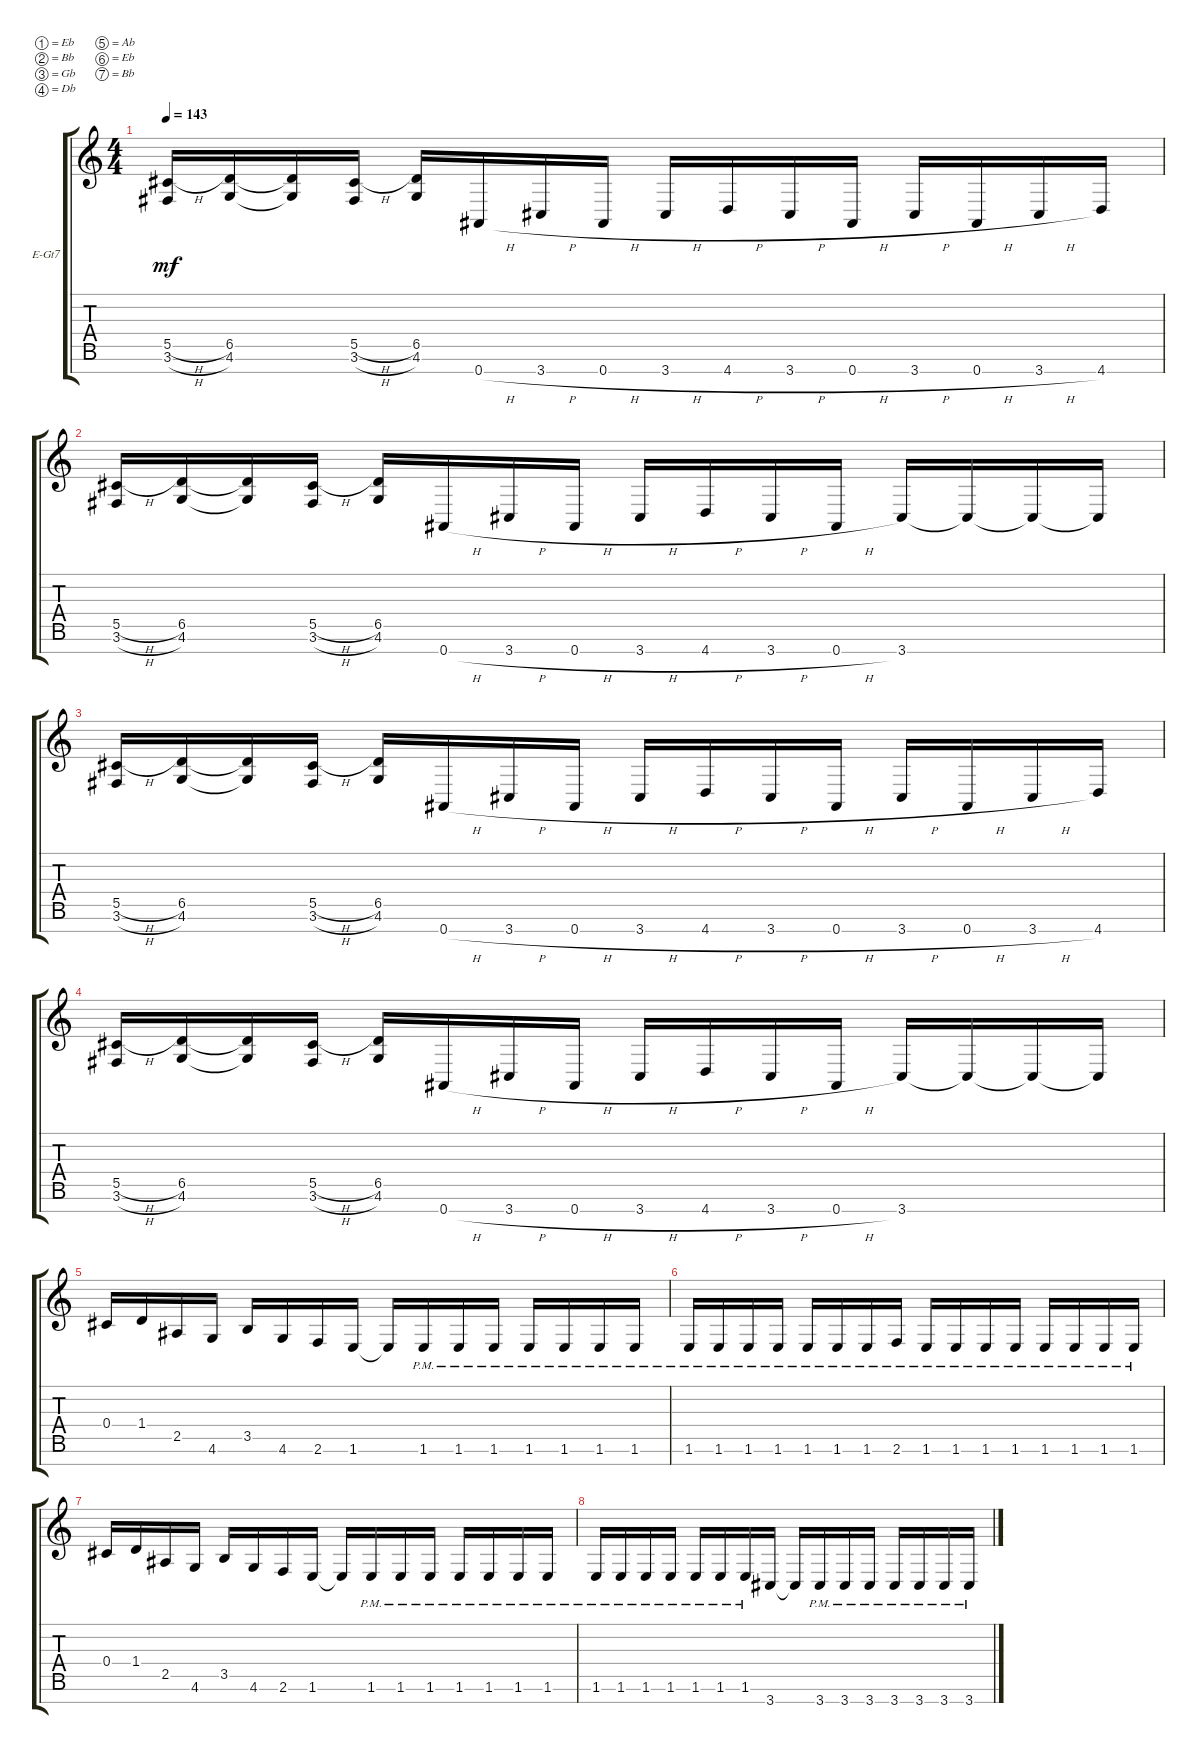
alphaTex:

\bracketExtendMode groupsimilarinstruments
\firstSystemTrackNameOrientation horizontal
\otherSystemsTrackNameOrientation horizontal
\track ("right" "E-Gt7") {instrument distortionguitar}
\staff {score tabs}
\tuning (Eb4 Bb3 Gb3 Db3 Ab2 Eb2 Bb1)
\ts (4 4)
\tempo 143
\clef g2
\ks c
(3.6{h} 5.5{h}).16{dy mf} (4.6 6.5).16 (4.6{t} 6.5{t}).16 (3.6{h} 5.5{h}).16 (4.6 6.5).16 0.7{h}.16 3.7{h}.16 0.7{h}.16 3.7{h}.16 4.7{h}.16 3.7{h}.16 0.7{h}.16 3.7{h}.16 0.7{h}.16 3.7{h}.16 4.7.16 |
(3.6{h} 5.5{h}).16 (4.6 6.5).16 (4.6{t} 6.5{t}).16 (3.6{h} 5.5{h}).16 (4.6 6.5).16 0.7{h}.16 3.7{h}.16 0.7{h}.16 3.7{h}.16 4.7{h}.16 3.7{h}.16 0.7{h}.16 3.7.16 3.7{t}.16 3.7{t}.16 3.7{t}.16 |
(3.6{h} 5.5{h}).16 (4.6 6.5).16 (4.6{t} 6.5{t}).16 (3.6{h} 5.5{h}).16 (4.6 6.5).16 0.7{h}.16 3.7{h}.16 0.7{h}.16 3.7{h}.16 4.7{h}.16 3.7{h}.16 0.7{h}.16 3.7{h}.16 0.7{h}.16 3.7{h}.16 4.7.16 |
(3.6{h} 5.5{h}).16 (4.6 6.5).16 (4.6{t} 6.5{t}).16 (3.6{h} 5.5{h}).16 (4.6 6.5).16 0.7{h}.16 3.7{h}.16 0.7{h}.16 3.7{h}.16 4.7{h}.16 3.7{h}.16 0.7{h}.16 3.7.16 3.7{t}.16 3.7{t}.16 3.7{t}.16 |
0.4.16 1.4.16 2.5.16 4.6.16 3.5.16 4.6.16 2.6.16 1.6.16 1.6{t}.16 1.6{pm}.16 1.6{pm}.16 1.6{pm}.16 1.6{pm}.16 1.6{pm}.16 1.6{pm}.16 1.6{pm}.16 |
1.6{pm}.16 1.6{pm}.16 1.6{pm}.16 1.6{pm}.16 1.6{pm}.16 1.6{pm}.16 1.6{pm}.16 2.6{pm}.16 1.6{pm}.16 1.6{pm}.16 1.6{pm}.16 1.6{pm}.16 1.6{pm}.16 1.6{pm}.16 1.6{pm}.16 1.6{pm}.16 |
0.4.16 1.4.16 2.5.16 4.6.16 3.5.16 4.6.16 2.6.16 1.6.16 1.6{t}.16 1.6{pm}.16 1.6{pm}.16 1.6{pm}.16 1.6{pm}.16 1.6{pm}.16 1.6{pm}.16 1.6{pm}.16 |
1.6{pm}.16 1.6{pm}.16 1.6{pm}.16 1.6{pm}.16 1.6{pm}.16 1.6{pm}.16 1.6{pm}.16 3.7.16 3.7{t}.16 3.7{pm}.16 3.7{pm}.16 3.7{pm}.16 3.7{pm}.16 3.7{pm}.16 3.7{pm}.16 3.7{pm}.16
